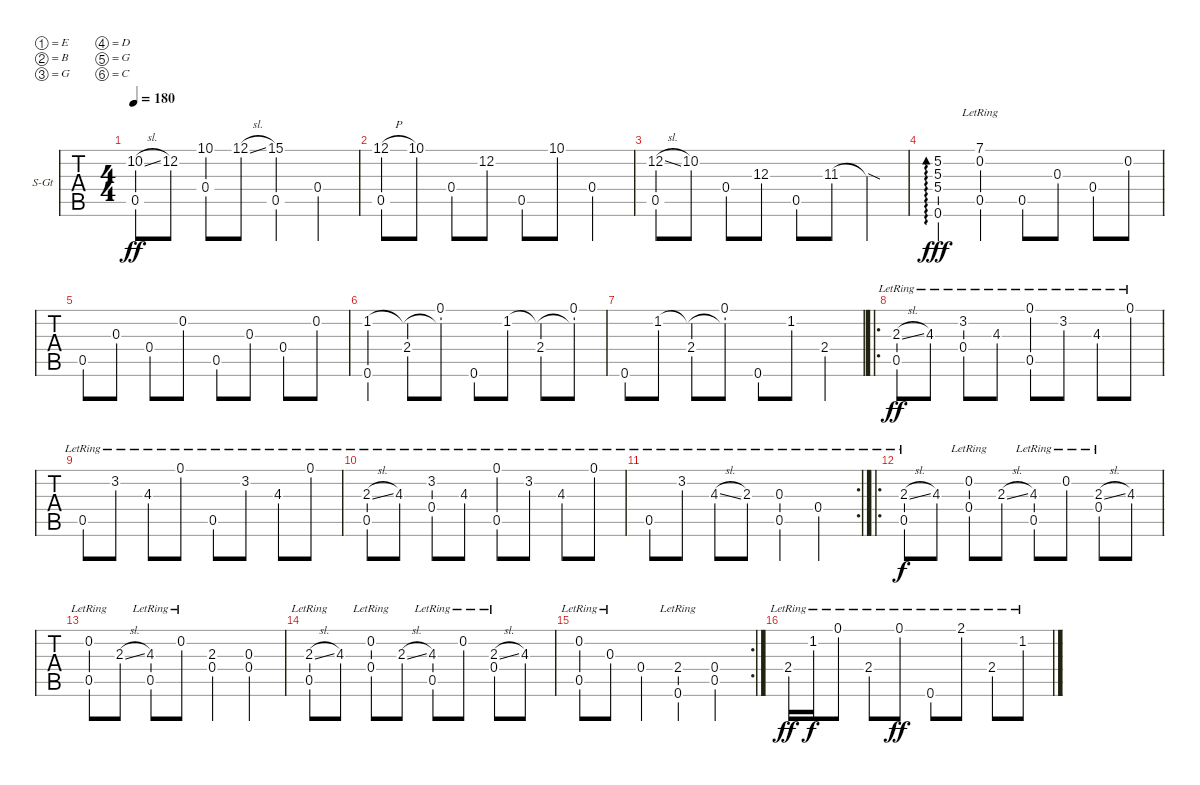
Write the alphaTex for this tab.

\bracketExtendMode groupsimilarinstruments
\firstSystemTrackNameOrientation horizontal
\otherSystemsTrackNameOrientation horizontal
\track ("Piste 1" "S-Gt") {instrument acousticguitarsteel}
\staff {tabs}
\tuning (E4 B3 G3 D3 G2 C2)
\ts (4 4)
\tempo 180
\clef g2
\ks c
(10.2{sl} 0.5).8{dy ff} 12.2.8 (10.1 0.4).8 12.1{sl}.8 (15.1 0.5).4 0.4.4 |
(12.1{h} 0.5).8 10.1.8 0.4.8 12.2.8 0.5.8 10.1.8 0.4.4 |
(12.2{sl} 0.5).8 10.2.8 0.4.8 12.3.8 0.5.8 11.3.8 11.3{sod t}.4 |
(0.6 5.4 5.3 5.2).4{ad 0 dy fff} (7.1{lr} 0.2 0.5).4 0.5.8 0.3.8 0.4.8 0.2.8 |
0.5.8 0.3.8 0.4.8 0.2.8 0.5.8 0.3.8 0.4.8 0.2.8 |
(1.2 0.6).4 (2.4 1.2{t}).8 (1.2{t} 0.1).8 0.6.8 1.2.8 (2.4 1.2{t}).8 (1.2{t} 0.1).8 |
0.6.8 1.2.8 (2.4 1.2{t}).8 (1.2{t} 0.1).8 0.6.8 1.2.8 2.4.4 |
\ro
(0.5{lr} 2.3{sl lr}).8{dy ff} 4.3{lr}.8 (3.2{lr} 0.4{lr}).8 4.3{lr}.8 (0.1{lr} 0.5{lr}).8 3.2{lr}.8 4.3{lr}.8 0.1{lr}.8 |
0.5{lr}.8 3.2{lr}.8 4.3{lr}.8 0.1{lr}.8 0.5{lr}.8 3.2{lr}.8 4.3{lr}.8 0.1{lr}.8 |
(0.5{lr} 2.3{sl lr}).8 4.3{lr}.8 (3.2{lr} 0.4{lr}).8 4.3{lr}.8 (0.1{lr} 0.5{lr}).8 3.2{lr}.8 4.3{lr}.8 0.1{lr}.8 |
\rc 2
0.5{lr}.8 3.2{lr}.8 4.3{sl lr}.8 2.3{lr}.8 (0.3{lr} 0.5{lr}).4 0.4{lr}.4 |
\ro
(2.3{sl} 0.5{lr}).8{dy f} 4.3.8 (0.2{lr} 0.4{lr}).8 2.3{sl}.8 (4.3 0.5{lr}).8 0.2{lr}.8 (2.3{sl} 0.4{lr}).8 4.3.8 |
(0.2{lr} 0.5{lr}).8 2.3{sl}.8 (4.3 0.5{lr}).8 0.2{lr}.8 (2.3 0.4).4 (0.3 0.4).4 |
(2.3{sl} 0.5{lr}).8 4.3.8 (0.2{lr} 0.4{lr}).8 2.3{sl}.8 (4.3 0.5{lr}).8 0.2{lr}.8 (2.3{sl} 0.4{lr}).8 4.3.8 |
\rc 2
(0.2{lr} 0.5{lr}).8 0.3{lr}.8 0.4.4 (2.4 0.6{lr}).4 (0.4 0.5).4 |
2.4{lr}.16{dy ff} 1.2{lr}.16{dy f} 0.1{lr}.8 2.4{lr}.8 0.1{lr}.8{dy ff} 0.6{lr}.8 2.1{lr}.8 2.4{lr}.8 1.2{lr}.8
